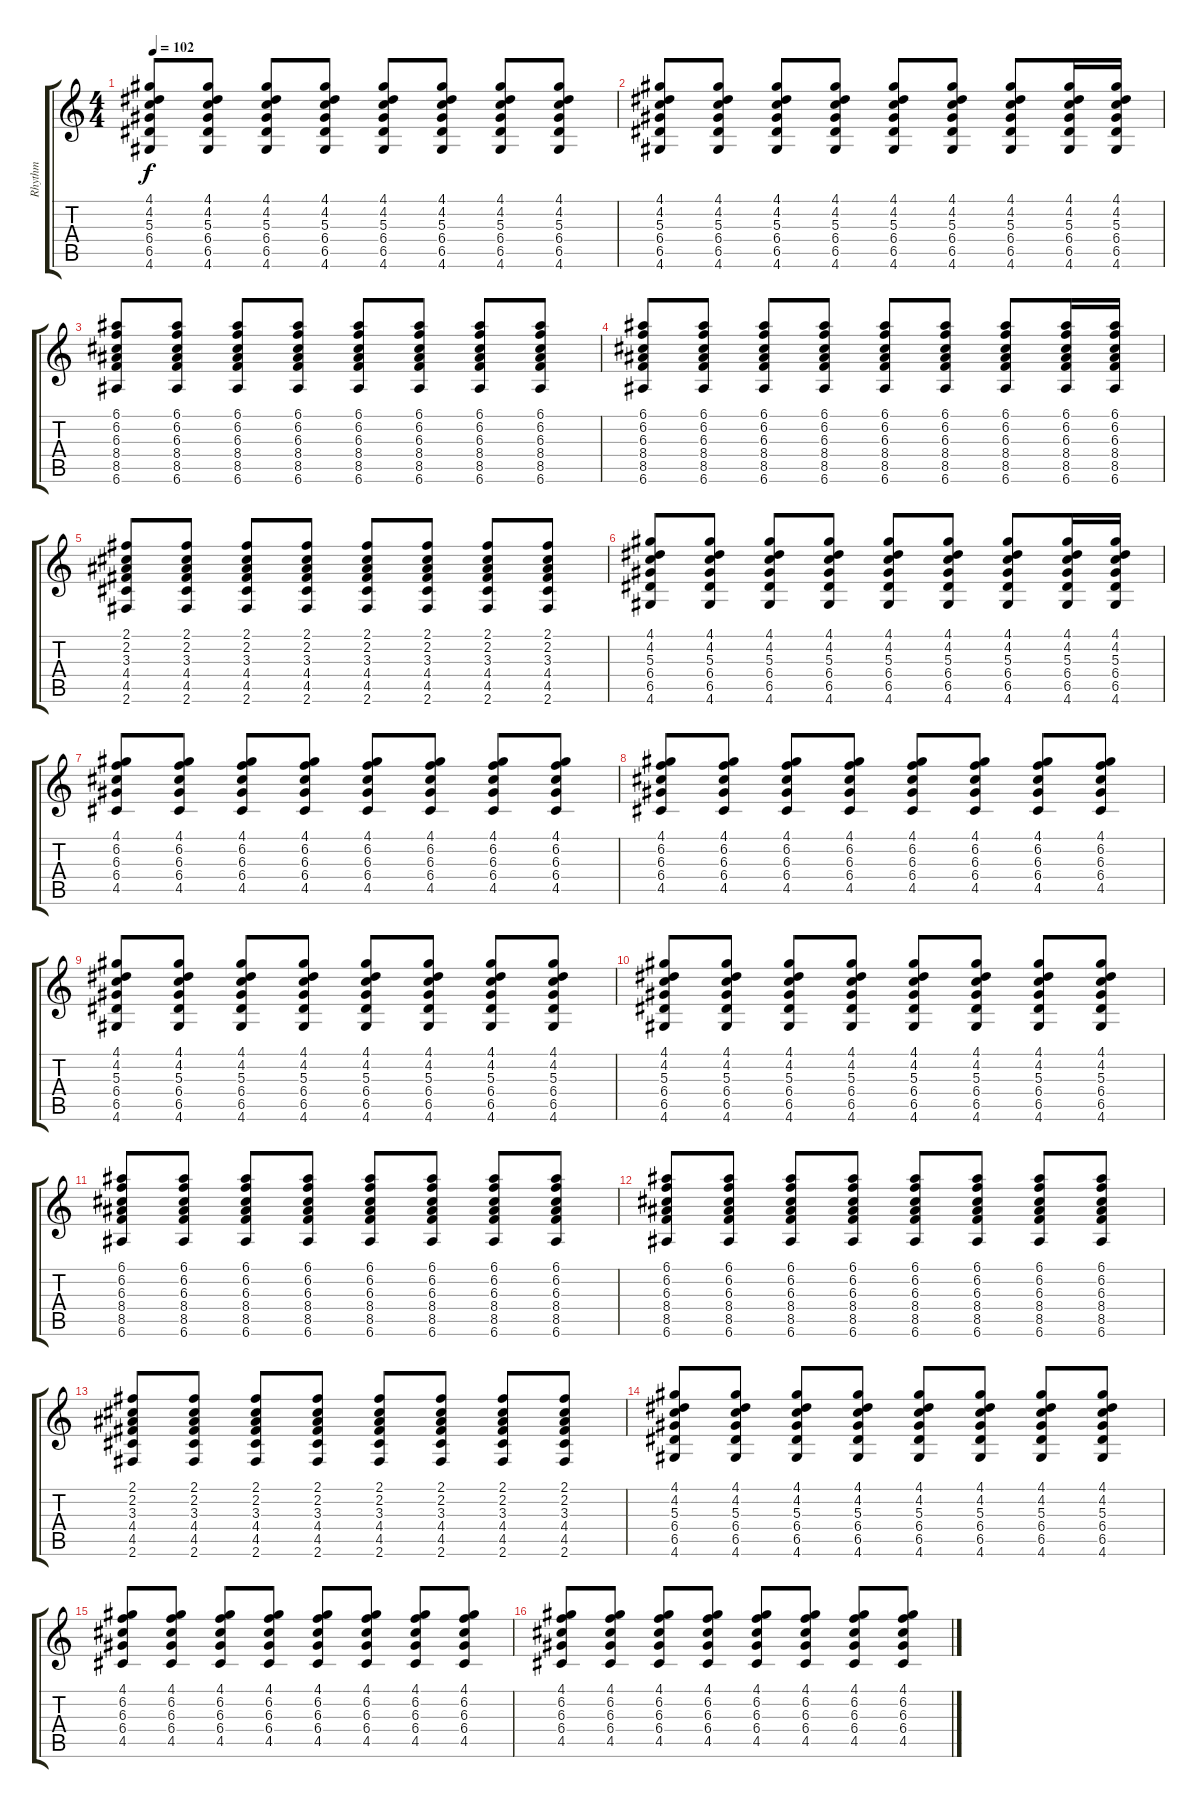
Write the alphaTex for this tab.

\track ("Rhythm" "Rhythm") {instrument overdrivenguitar}
\staff {score tabs}
\tuning (E4 B3 G3 D3 A2 E2) {hide}
\ts (4 4)
\tempo 102
\clef g2
\ks c
(4.1 4.2 5.3 6.4 6.5 4.6).8{dy f} (4.1 4.2 5.3 6.4 6.5 4.6).8 (4.1 4.2 5.3 6.4 6.5 4.6).8 (4.1 4.2 5.3 6.4 6.5 4.6).8 (4.1 4.2 5.3 6.4 6.5 4.6).8 (4.1 4.2 5.3 6.4 6.5 4.6).8 (4.1 4.2 5.3 6.4 6.5 4.6).8 (4.1 4.2 5.3 6.4 6.5 4.6).8 |
(4.1 4.2 5.3 6.4 6.5 4.6).8 (4.1 4.2 5.3 6.4 6.5 4.6).8 (4.1 4.2 5.3 6.4 6.5 4.6).8 (4.1 4.2 5.3 6.4 6.5 4.6).8 (4.1 4.2 5.3 6.4 6.5 4.6).8 (4.1 4.2 5.3 6.4 6.5 4.6).8 (4.1 4.2 5.3 6.4 6.5 4.6).8 (4.1 4.2 5.3 6.4 6.5 4.6).16 (4.1 4.2 5.3 6.4 6.5 4.6).16 |
(6.1 6.2 6.3 8.4 8.5 6.6).8 (6.1 6.2 6.3 8.4 8.5 6.6).8 (6.1 6.2 6.3 8.4 8.5 6.6).8 (6.1 6.2 6.3 8.4 8.5 6.6).8 (6.1 6.2 6.3 8.4 8.5 6.6).8 (6.1 6.2 6.3 8.4 8.5 6.6).8 (6.1 6.2 6.3 8.4 8.5 6.6).8 (6.1 6.2 6.3 8.4 8.5 6.6).8 |
(6.1 6.2 6.3 8.4 8.5 6.6).8 (6.1 6.2 6.3 8.4 8.5 6.6).8 (6.1 6.2 6.3 8.4 8.5 6.6).8 (6.1 6.2 6.3 8.4 8.5 6.6).8 (6.1 6.2 6.3 8.4 8.5 6.6).8 (6.1 6.2 6.3 8.4 8.5 6.6).8 (6.1 6.2 6.3 8.4 8.5 6.6).8 (6.1 6.2 6.3 8.4 8.5 6.6).16 (6.1 6.2 6.3 8.4 8.5 6.6).16 |
(2.1 2.2 3.3 4.4 4.5 2.6).8 (2.1 2.2 3.3 4.4 4.5 2.6).8 (2.1 2.2 3.3 4.4 4.5 2.6).8 (2.1 2.2 3.3 4.4 4.5 2.6).8 (2.1 2.2 3.3 4.4 4.5 2.6).8 (2.1 2.2 3.3 4.4 4.5 2.6).8 (2.1 2.2 3.3 4.4 4.5 2.6).8 (2.1 2.2 3.3 4.4 4.5 2.6).8 |
(4.1 4.2 5.3 6.4 6.5 4.6).8 (4.1 4.2 5.3 6.4 6.5 4.6).8 (4.1 4.2 5.3 6.4 6.5 4.6).8 (4.1 4.2 5.3 6.4 6.5 4.6).8 (4.1 4.2 5.3 6.4 6.5 4.6).8 (4.1 4.2 5.3 6.4 6.5 4.6).8 (4.1 4.2 5.3 6.4 6.5 4.6).8 (4.1 4.2 5.3 6.4 6.5 4.6).16 (4.1 4.2 5.3 6.4 6.5 4.6).16 |
(4.1 6.2 6.3 6.4 4.5).8 (4.1 6.2 6.3 6.4 4.5).8 (4.1 6.2 6.3 6.4 4.5).8 (4.1 6.2 6.3 6.4 4.5).8 (4.1 6.2 6.3 6.4 4.5).8 (4.1 6.2 6.3 6.4 4.5).8 (4.1 6.2 6.3 6.4 4.5).8 (4.1 6.2 6.3 6.4 4.5).8 |
(4.1 6.2 6.3 6.4 4.5).8 (4.1 6.2 6.3 6.4 4.5).8 (4.1 6.2 6.3 6.4 4.5).8 (4.1 6.2 6.3 6.4 4.5).8 (4.1 6.2 6.3 6.4 4.5).8 (4.1 6.2 6.3 6.4 4.5).8 (4.1 6.2 6.3 6.4 4.5).8 (4.1 6.2 6.3 6.4 4.5).8 |
(4.1 4.2 5.3 6.4 6.5 4.6).8 (4.1 4.2 5.3 6.4 6.5 4.6).8 (4.1 4.2 5.3 6.4 6.5 4.6).8 (4.1 4.2 5.3 6.4 6.5 4.6).8 (4.1 4.2 5.3 6.4 6.5 4.6).8 (4.1 4.2 5.3 6.4 6.5 4.6).8 (4.1 4.2 5.3 6.4 6.5 4.6).8 (4.1 4.2 5.3 6.4 6.5 4.6).8 |
(4.1 4.2 5.3 6.4 6.5 4.6).8 (4.1 4.2 5.3 6.4 6.5 4.6).8 (4.1 4.2 5.3 6.4 6.5 4.6).8 (4.1 4.2 5.3 6.4 6.5 4.6).8 (4.1 4.2 5.3 6.4 6.5 4.6).8 (4.1 4.2 5.3 6.4 6.5 4.6).8 (4.1 4.2 5.3 6.4 6.5 4.6).8 (4.1 4.2 5.3 6.4 6.5 4.6).8 |
(6.1 6.2 6.3 8.4 8.5 6.6).8 (6.1 6.2 6.3 8.4 8.5 6.6).8 (6.1 6.2 6.3 8.4 8.5 6.6).8 (6.1 6.2 6.3 8.4 8.5 6.6).8 (6.1 6.2 6.3 8.4 8.5 6.6).8 (6.1 6.2 6.3 8.4 8.5 6.6).8 (6.1 6.2 6.3 8.4 8.5 6.6).8 (6.1 6.2 6.3 8.4 8.5 6.6).8 |
(6.1 6.2 6.3 8.4 8.5 6.6).8 (6.1 6.2 6.3 8.4 8.5 6.6).8 (6.1 6.2 6.3 8.4 8.5 6.6).8 (6.1 6.2 6.3 8.4 8.5 6.6).8 (6.1 6.2 6.3 8.4 8.5 6.6).8 (6.1 6.2 6.3 8.4 8.5 6.6).8 (6.1 6.2 6.3 8.4 8.5 6.6).8 (6.1 6.2 6.3 8.4 8.5 6.6).8 |
(2.1 2.2 3.3 4.4 4.5 2.6).8 (2.1 2.2 3.3 4.4 4.5 2.6).8 (2.1 2.2 3.3 4.4 4.5 2.6).8 (2.1 2.2 3.3 4.4 4.5 2.6).8 (2.1 2.2 3.3 4.4 4.5 2.6).8 (2.1 2.2 3.3 4.4 4.5 2.6).8 (2.1 2.2 3.3 4.4 4.5 2.6).8 (2.1 2.2 3.3 4.4 4.5 2.6).8 |
(4.1 4.2 5.3 6.4 6.5 4.6).8 (4.1 4.2 5.3 6.4 6.5 4.6).8 (4.1 4.2 5.3 6.4 6.5 4.6).8 (4.1 4.2 5.3 6.4 6.5 4.6).8 (4.1 4.2 5.3 6.4 6.5 4.6).8 (4.1 4.2 5.3 6.4 6.5 4.6).8 (4.1 4.2 5.3 6.4 6.5 4.6).8 (4.1 4.2 5.3 6.4 6.5 4.6).8 |
(4.1 6.2 6.3 6.4 4.5).8 (4.1 6.2 6.3 6.4 4.5).8 (4.1 6.2 6.3 6.4 4.5).8 (4.1 6.2 6.3 6.4 4.5).8 (4.1 6.2 6.3 6.4 4.5).8 (4.1 6.2 6.3 6.4 4.5).8 (4.1 6.2 6.3 6.4 4.5).8 (4.1 6.2 6.3 6.4 4.5).8 |
(4.1 6.2 6.3 6.4 4.5).8 (4.1 6.2 6.3 6.4 4.5).8 (4.1 6.2 6.3 6.4 4.5).8 (4.1 6.2 6.3 6.4 4.5).8 (4.1 6.2 6.3 6.4 4.5).8 (4.1 6.2 6.3 6.4 4.5).8 (4.1 6.2 6.3 6.4 4.5).8 (4.1 6.2 6.3 6.4 4.5).8
